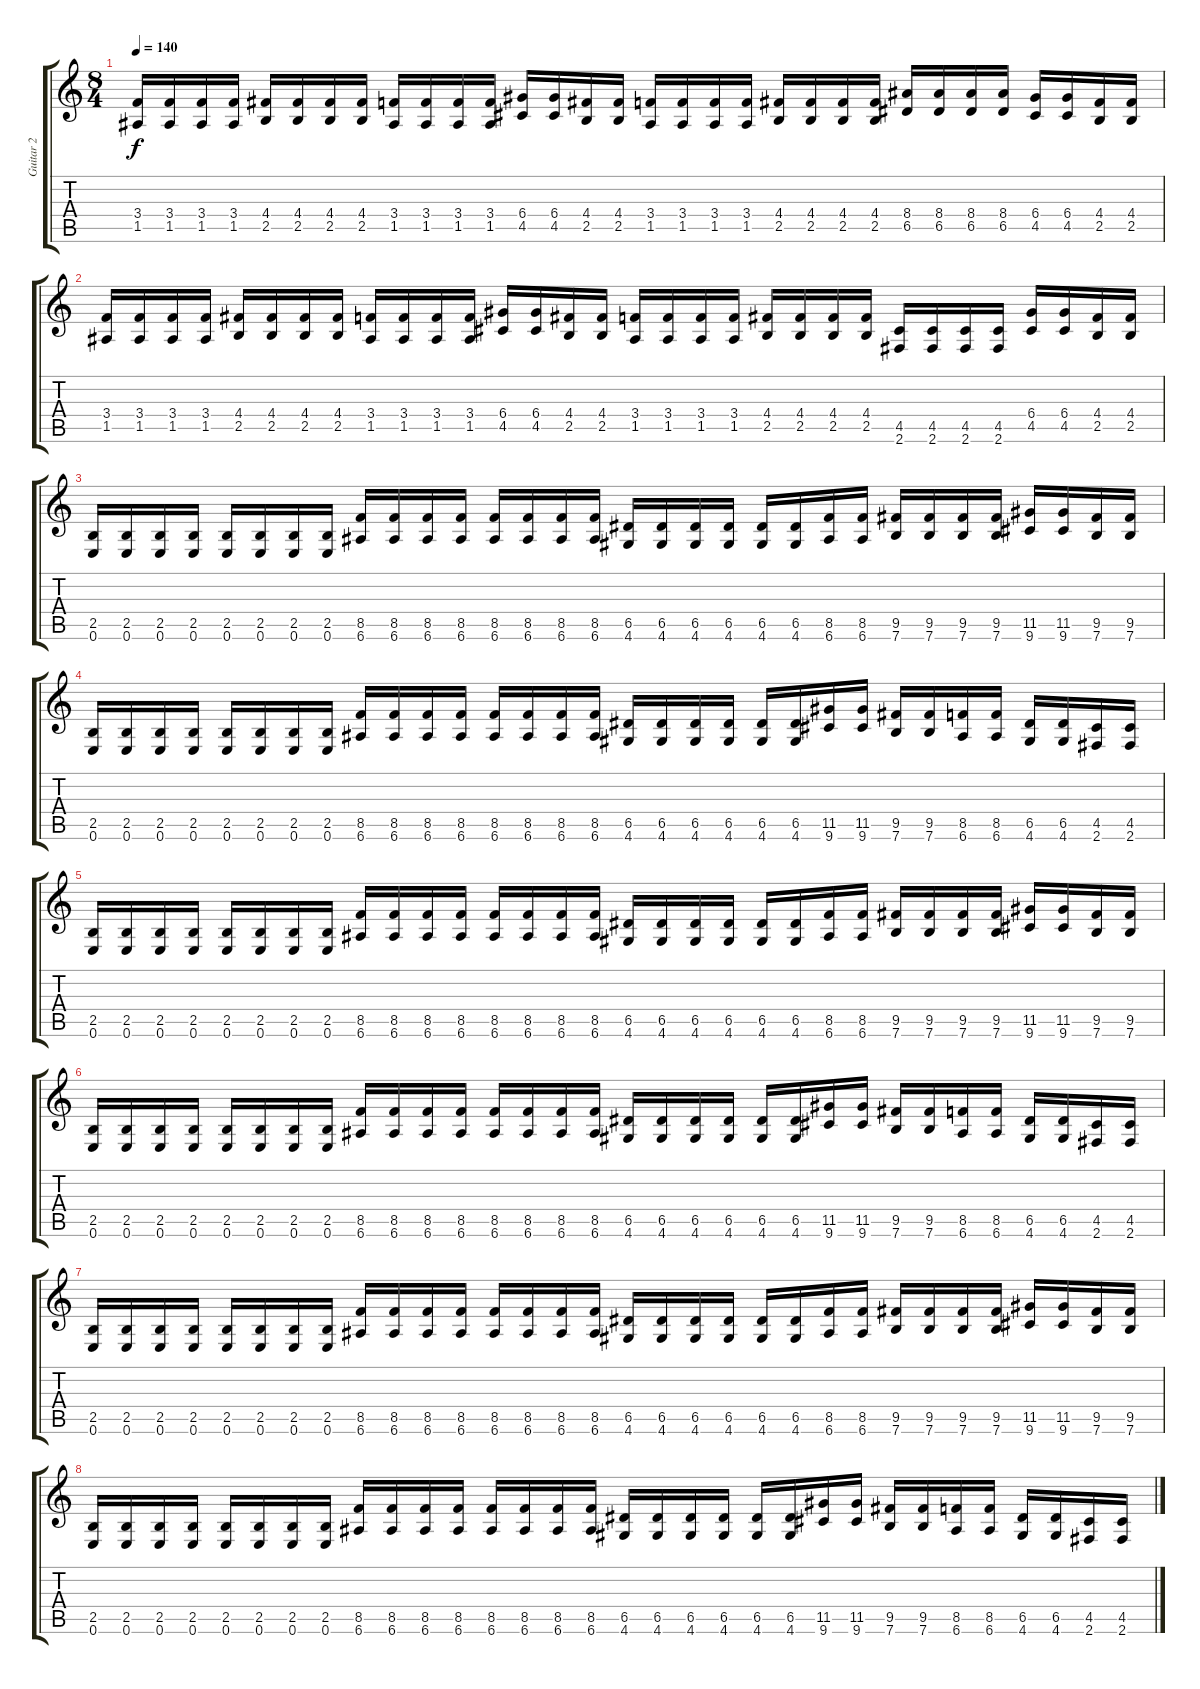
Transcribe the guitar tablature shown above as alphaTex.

\track ("Guitar 2" "Guitar 2") {instrument distortionguitar}
\staff {score tabs}
\tuning (E4 B3 G3 D3 A2 E2) {hide}
\ts (8 4)
\tempo 140
\clef g2
\ks c
(3.4 1.5).16{dy f} (3.4 1.5).16 (3.4 1.5).16 (3.4 1.5).16 (4.4 2.5).16 (4.4 2.5).16 (4.4 2.5).16 (4.4 2.5).16 (3.4 1.5).16 (3.4 1.5).16 (3.4 1.5).16 (3.4 1.5).16 (6.4 4.5).16 (6.4 4.5).16 (4.4 2.5).16 (4.4 2.5).16 (3.4 1.5).16 (3.4 1.5).16 (3.4 1.5).16 (3.4 1.5).16 (4.4 2.5).16 (4.4 2.5).16 (4.4 2.5).16 (4.4 2.5).16 (8.4 6.5).16 (8.4 6.5).16 (8.4 6.5).16 (8.4 6.5).16 (6.4 4.5).16 (6.4 4.5).16 (4.4 2.5).16 (4.4 2.5).16 |
(3.4 1.5).16 (3.4 1.5).16 (3.4 1.5).16 (3.4 1.5).16 (4.4 2.5).16 (4.4 2.5).16 (4.4 2.5).16 (4.4 2.5).16 (3.4 1.5).16 (3.4 1.5).16 (3.4 1.5).16 (3.4 1.5).16 (6.4 4.5).16 (6.4 4.5).16 (4.4 2.5).16 (4.4 2.5).16 (3.4 1.5).16 (3.4 1.5).16 (3.4 1.5).16 (3.4 1.5).16 (4.4 2.5).16 (4.4 2.5).16 (4.4 2.5).16 (4.4 2.5).16 (4.5 2.6).16 (4.5 2.6).16 (4.5 2.6).16 (4.5 2.6).16 (6.4 4.5).16 (6.4 4.5).16 (4.4 2.5).16 (4.4 2.5).16 |
(2.5 0.6).16 (2.5 0.6).16 (2.5 0.6).16 (2.5 0.6).16 (2.5 0.6).16 (2.5 0.6).16 (2.5 0.6).16 (2.5 0.6).16 (8.5 6.6).16 (8.5 6.6).16 (8.5 6.6).16 (8.5 6.6).16 (8.5 6.6).16 (8.5 6.6).16 (8.5 6.6).16 (8.5 6.6).16 (6.5 4.6).16 (6.5 4.6).16 (6.5 4.6).16 (6.5 4.6).16 (6.5 4.6).16 (6.5 4.6).16 (8.5 6.6).16 (8.5 6.6).16 (9.5 7.6).16 (9.5 7.6).16 (9.5 7.6).16 (9.5 7.6).16 (11.5 9.6).16 (11.5 9.6).16 (9.5 7.6).16 (9.5 7.6).16 |
(2.5 0.6).16 (2.5 0.6).16 (2.5 0.6).16 (2.5 0.6).16 (2.5 0.6).16 (2.5 0.6).16 (2.5 0.6).16 (2.5 0.6).16 (8.5 6.6).16 (8.5 6.6).16 (8.5 6.6).16 (8.5 6.6).16 (8.5 6.6).16 (8.5 6.6).16 (8.5 6.6).16 (8.5 6.6).16 (6.5 4.6).16 (6.5 4.6).16 (6.5 4.6).16 (6.5 4.6).16 (6.5 4.6).16 (6.5 4.6).16 (11.5 9.6).16 (11.5 9.6).16 (9.5 7.6).16 (9.5 7.6).16 (8.5 6.6).16 (8.5 6.6).16 (6.5 4.6).16 (6.5 4.6).16 (4.5 2.6).16 (4.5 2.6).16 |
(2.5 0.6).16 (2.5 0.6).16 (2.5 0.6).16 (2.5 0.6).16 (2.5 0.6).16 (2.5 0.6).16 (2.5 0.6).16 (2.5 0.6).16 (8.5 6.6).16 (8.5 6.6).16 (8.5 6.6).16 (8.5 6.6).16 (8.5 6.6).16 (8.5 6.6).16 (8.5 6.6).16 (8.5 6.6).16 (6.5 4.6).16 (6.5 4.6).16 (6.5 4.6).16 (6.5 4.6).16 (6.5 4.6).16 (6.5 4.6).16 (8.5 6.6).16 (8.5 6.6).16 (9.5 7.6).16 (9.5 7.6).16 (9.5 7.6).16 (9.5 7.6).16 (11.5 9.6).16 (11.5 9.6).16 (9.5 7.6).16 (9.5 7.6).16 |
(2.5 0.6).16 (2.5 0.6).16 (2.5 0.6).16 (2.5 0.6).16 (2.5 0.6).16 (2.5 0.6).16 (2.5 0.6).16 (2.5 0.6).16 (8.5 6.6).16 (8.5 6.6).16 (8.5 6.6).16 (8.5 6.6).16 (8.5 6.6).16 (8.5 6.6).16 (8.5 6.6).16 (8.5 6.6).16 (6.5 4.6).16 (6.5 4.6).16 (6.5 4.6).16 (6.5 4.6).16 (6.5 4.6).16 (6.5 4.6).16 (11.5 9.6).16 (11.5 9.6).16 (9.5 7.6).16 (9.5 7.6).16 (8.5 6.6).16 (8.5 6.6).16 (6.5 4.6).16 (6.5 4.6).16 (4.5 2.6).16 (4.5 2.6).16 |
(2.5 0.6).16 (2.5 0.6).16 (2.5 0.6).16 (2.5 0.6).16 (2.5 0.6).16 (2.5 0.6).16 (2.5 0.6).16 (2.5 0.6).16 (8.5 6.6).16 (8.5 6.6).16 (8.5 6.6).16 (8.5 6.6).16 (8.5 6.6).16 (8.5 6.6).16 (8.5 6.6).16 (8.5 6.6).16 (6.5 4.6).16 (6.5 4.6).16 (6.5 4.6).16 (6.5 4.6).16 (6.5 4.6).16 (6.5 4.6).16 (8.5 6.6).16 (8.5 6.6).16 (9.5 7.6).16 (9.5 7.6).16 (9.5 7.6).16 (9.5 7.6).16 (11.5 9.6).16 (11.5 9.6).16 (9.5 7.6).16 (9.5 7.6).16 |
(2.5 0.6).16 (2.5 0.6).16 (2.5 0.6).16 (2.5 0.6).16 (2.5 0.6).16 (2.5 0.6).16 (2.5 0.6).16 (2.5 0.6).16 (8.5 6.6).16 (8.5 6.6).16 (8.5 6.6).16 (8.5 6.6).16 (8.5 6.6).16 (8.5 6.6).16 (8.5 6.6).16 (8.5 6.6).16 (6.5 4.6).16 (6.5 4.6).16 (6.5 4.6).16 (6.5 4.6).16 (6.5 4.6).16 (6.5 4.6).16 (11.5 9.6).16 (11.5 9.6).16 (9.5 7.6).16 (9.5 7.6).16 (8.5 6.6).16 (8.5 6.6).16 (6.5 4.6).16 (6.5 4.6).16 (4.5 2.6).16 (4.5 2.6).16
